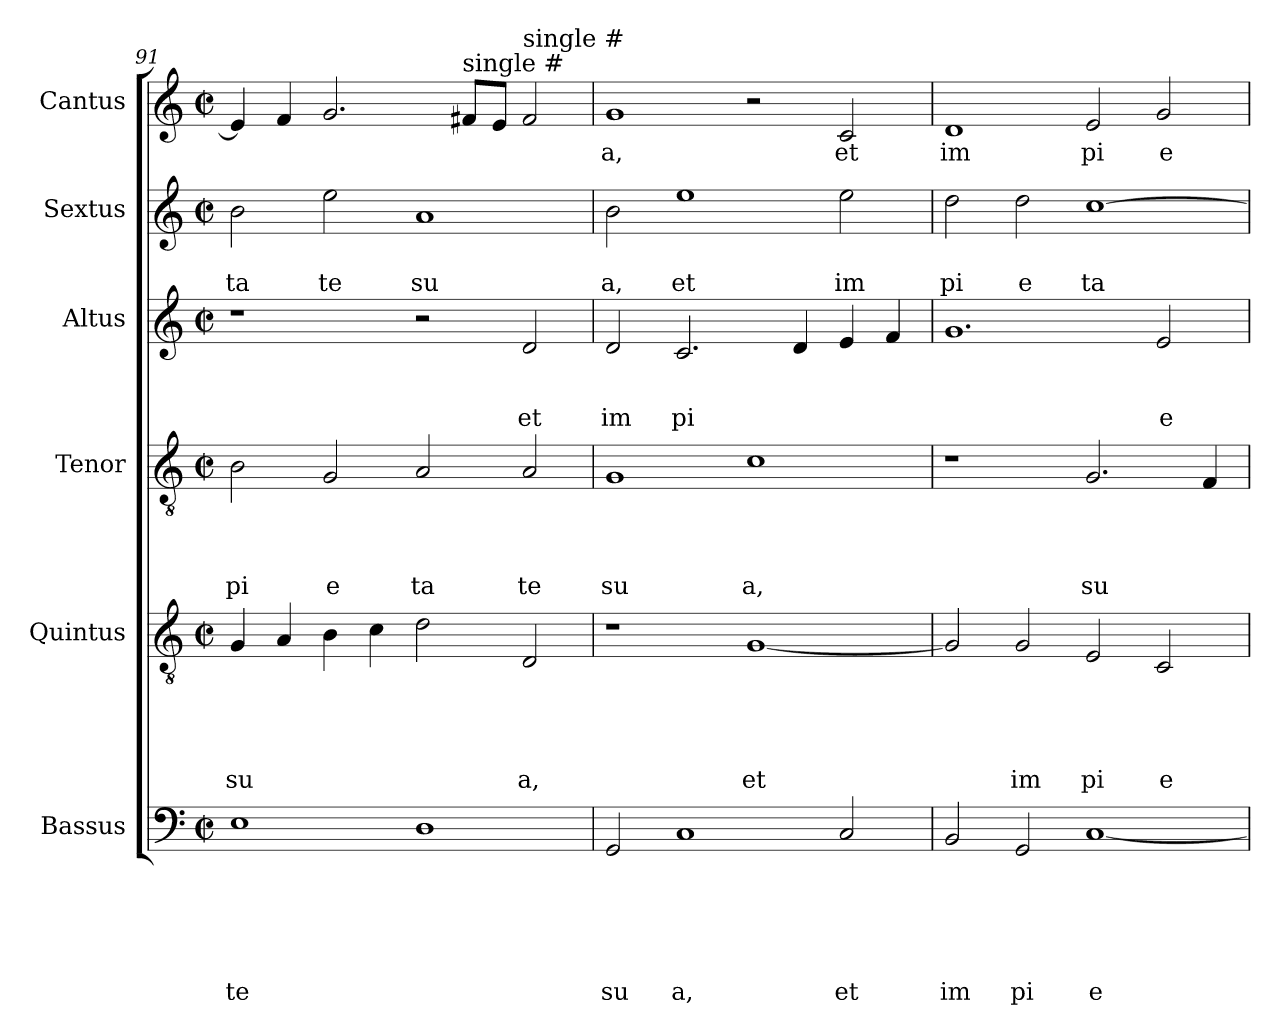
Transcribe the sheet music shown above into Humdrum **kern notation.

**kern	**text	**text	**text	**text	**text	**text	**kern	**text	**text	**text	**text	**text	**kern	**text	**text	**text	**text	**kern	**text	**text	**text	**kern	**text	**text	**kern	**text
*part6	*part6	*part6	*part6	*part6	*part6	*part6	*part5	*part5	*part5	*part5	*part5	*part5	*part4	*part4	*part4	*part4	*part4	*part3	*part3	*part3	*part3	*part2	*part2	*part2	*part1	*part1
*staff6	*staff6	*staff6	*staff6	*staff6	*staff6	*staff6	*staff5	*staff5	*staff5	*staff5	*staff5	*staff5	*staff4	*staff4	*staff4	*staff4	*staff4	*staff3	*staff3	*staff3	*staff3	*staff2	*staff2	*staff2	*staff1	*staff1
*I"Bassus	*	*	*	*	*	*	*I"Quintus	*	*	*	*	*	*I"Tenor	*	*	*	*	*I"Altus	*	*	*	*I"Sextus	*	*	*I"Cantus	*
*clefF4	*	*	*	*	*	*	*clefGv2	*	*	*	*	*	*clefGv2	*	*	*	*	*clefG2	*	*	*	*clefG2	*	*	*clefG2	*
*k[]	*	*	*	*	*	*	*k[]	*	*	*	*	*	*k[]	*	*	*	*	*k[]	*	*	*	*k[]	*	*	*k[]	*
*C:	*	*	*	*	*	*	*C:	*	*	*	*	*	*C:	*	*	*	*	*C:	*	*	*	*C:	*	*	*C:	*
*M2/2	*	*	*	*	*	*	*M2/2	*	*	*	*	*	*M2/2	*	*	*	*	*M2/2	*	*	*	*M2/2	*	*	*M2/2	*
*met(c|)	*	*	*	*	*	*	*met(c|)	*	*	*	*	*	*met(c|)	*	*	*	*	*met(c|)	*	*	*	*met(c|)	*	*	*met(c|)	*
=91	=91	=91	=91	=91	=91	=91	=91	=91	=91	=91	=91	=91	=91	=91	=91	=91	=91	=91	=91	=91	=91	=91	=91	=91	=91	=91
!	!	!	!	!	!	!LO:LY:b	!	!	!	!	!	!LO:LY:b	!	!	!	!	!LO:LY:b	!	!	!	!	!	!	!LO:LY:b	!	!
1E	.	.	.	.	.	te	4G/	.	.	.	.	su	2B\	.	.	.	pi	1r	.	.	.	2b\	.	ta	4e/]	.
.	.	.	.	.	.	.	4A/	.	.	.	.	.	.	.	.	.	.	.	.	.	.	.	.	.	4f/	.
!	!	!	!	!	!	!	!	!	!	!	!	!	!	!	!	!	!LO:LY:b	!	!	!	!	!	!	!LO:LY:b	!	!
.	.	.	.	.	.	.	4B\	.	.	.	.	.	2G/	.	.	.	e	.	.	.	.	2ee\	.	te	2.g/	.
.	.	.	.	.	.	.	4c\	.	.	.	.	.	.	.	.	.	.	.	.	.	.	.	.	.	.	.
!	!	!	!	!	!	!	!	!	!	!	!	!	!	!	!	!	!LO:LY:b	!	!	!	!	!	!	!LO:LY:b	!	!
1D	.	.	.	.	.	.	2d\	.	.	.	.	.	2A/	.	.	.	ta	2r	.	.	.	1a	.	su	.	.
!	!	!	!	!	!	!	!	!	!	!	!	!	!	!	!	!	!	!	!	!	!	!	!	!	!LO:TX:a:t=single #	!
.	.	.	.	.	.	.	.	.	.	.	.	.	.	.	.	.	.	.	.	.	.	.	.	.	8f#/L	.
.	.	.	.	.	.	.	.	.	.	.	.	.	.	.	.	.	.	.	.	.	.	.	.	.	8e/J	.
!	!	!	!	!	!	!	!	!	!	!	!	!	!	!	!	!	!	!	!	!	!	!	!	!	!LO:TX:a:t=single #	!
!	!	!	!	!	!	!	!	!	!	!	!	!LO:LY:b	!	!	!	!	!LO:LY:b	!	!	!	!LO:LY:b	!	!	!	!	!
.	.	.	.	.	.	.	2D/	.	.	.	.	a,	2A/	.	.	.	te	2d/	.	.	et	.	.	.	2f#/	.
=92	=92	=92	=92	=92	=92	=92	=92	=92	=92	=92	=92	=92	=92	=92	=92	=92	=92	=92	=92	=92	=92	=92	=92	=92	=92	=92
!	!	!	!	!	!	!LO:LY:b	!	!	!	!	!	!	!	!	!	!	!LO:LY:b	!	!	!	!LO:LY:b	!	!	!LO:LY:b	!	!LO:LY:b
2GG/	.	.	.	.	.	su	1r	.	.	.	.	.	1G	.	.	.	su	2d/	.	.	im	2b\	.	a,	1g	a,
!	!	!	!	!	!	!LO:LY:b	!	!	!	!	!	!	!	!	!	!	!	!	!	!	!LO:LY:b	!	!	!LO:LY:b	!	!
1C	.	.	.	.	.	a,	.	.	.	.	.	.	.	.	.	.	.	2.c/	.	.	pi	1ee	.	et	.	.
!	!	!	!	!	!	!	!	!	!	!	!	!LO:LY:b	!	!	!	!	!LO:LY:b	!	!	!	!	!	!	!	!	!
.	.	.	.	.	.	.	[<1G	.	.	.	.	et	1c	.	.	.	a,	.	.	.	.	.	.	.	2r	.
.	.	.	.	.	.	.	.	.	.	.	.	.	.	.	.	.	.	4d/	.	.	.	.	.	.	.	.
!	!	!	!	!	!	!LO:LY:b	!	!	!	!	!	!	!	!	!	!	!	!	!	!	!	!	!	!LO:LY:b	!	!LO:LY:b
2C/	.	.	.	.	.	et	.	.	.	.	.	.	.	.	.	.	.	4e/	.	.	.	2ee\	.	im	2c/	et
.	.	.	.	.	.	.	.	.	.	.	.	.	.	.	.	.	.	4f/	.	.	.	.	.	.	.	.
=93	=93	=93	=93	=93	=93	=93	=93	=93	=93	=93	=93	=93	=93	=93	=93	=93	=93	=93	=93	=93	=93	=93	=93	=93	=93	=93
!	!	!	!	!	!	!LO:LY:b	!	!	!	!	!	!	!	!	!	!	!	!	!	!	!	!	!	!LO:LY:b	!	!LO:LY:b
2BB/	.	.	.	.	.	im	2G/]	.	.	.	.	.	1r	.	.	.	.	1.g	.	.	.	2dd\	.	pi	1d	im
!	!	!	!	!	!	!LO:LY:b	!	!	!	!	!	!LO:LY:b	!	!	!	!	!	!	!	!	!	!	!	!LO:LY:b	!	!
2GG/	.	.	.	.	.	pi	2G/	.	.	.	.	im	.	.	.	.	.	.	.	.	.	2dd\	.	e	.	.
!	!	!	!	!	!	!LO:LY:b	!	!	!	!	!	!LO:LY:b	!	!	!	!	!LO:LY:b	!	!	!	!	!	!	!LO:LY:b	!	!LO:LY:b
[<1C	.	.	.	.	.	e	2E/	.	.	.	.	pi	2.G/	.	.	.	su	.	.	.	.	[>1cc	.	ta	2e/	pi
!	!	!	!	!	!	!	!	!	!	!	!	!LO:LY:b	!	!	!	!	!	!	!	!	!LO:LY:b	!	!	!	!	!LO:LY:b
.	.	.	.	.	.	.	2C/	.	.	.	.	e	.	.	.	.	.	2e/	.	.	e	.	.	.	2g/	e
.	.	.	.	.	.	.	.	.	.	.	.	.	4F/	.	.	.	.	.	.	.	.	.	.	.	.	.
=	=	=	=	=	=	=	=	=	=	=	=	=	=	=	=	=	=	=	=	=	=	=	=	=	=	=
*-	*-	*-	*-	*-	*-	*-	*-	*-	*-	*-	*-	*-	*-	*-	*-	*-	*-	*-	*-	*-	*-	*-	*-	*-	*-	*-
